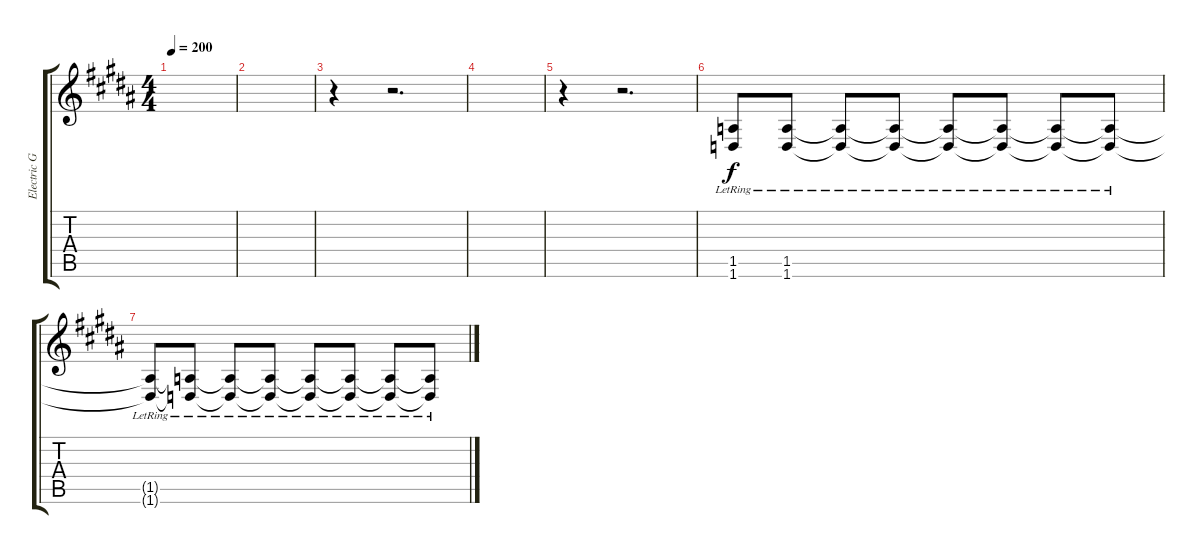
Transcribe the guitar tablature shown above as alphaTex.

\track ("Electric Guitar" "Electric G") {instrument distortionguitar}
\staff {score tabs}
\tuning (Eb4 Bb3 Gb3 Db3 Ab2 Db2) {hide}
\ts (4 4)
\tempo 200
\clef g2
\ks b
|
|
r.4 r.2{d} |
|
r.4 r.2{d} |
(1.5{lr} 1.6{lr}).8 (1.5{lr} 1.6{lr}).8 (1.5{lr t} 1.6{lr t}).8 (1.5{lr t} 1.6{lr t}).8 (1.5{lr t} 1.6{lr t}).8 (1.5{lr t} 1.6{lr t}).8 (1.5{lr t} 1.6{lr t}).8 (1.5{lr t} 1.6{lr t}).8 |
(1.5{lr t} 1.6{lr t}).8 (1.5{lr t} 1.6{lr t}).8 (1.5{lr t} 1.6{lr t}).8 (1.5{lr t} 1.6{lr t}).8 (1.5{lr t} 1.6{lr t}).8 (1.5{lr t} 1.6{lr t}).8 (1.5{lr t} 1.6{lr t}).8 (1.5{lr t} 1.6{lr t}).8
